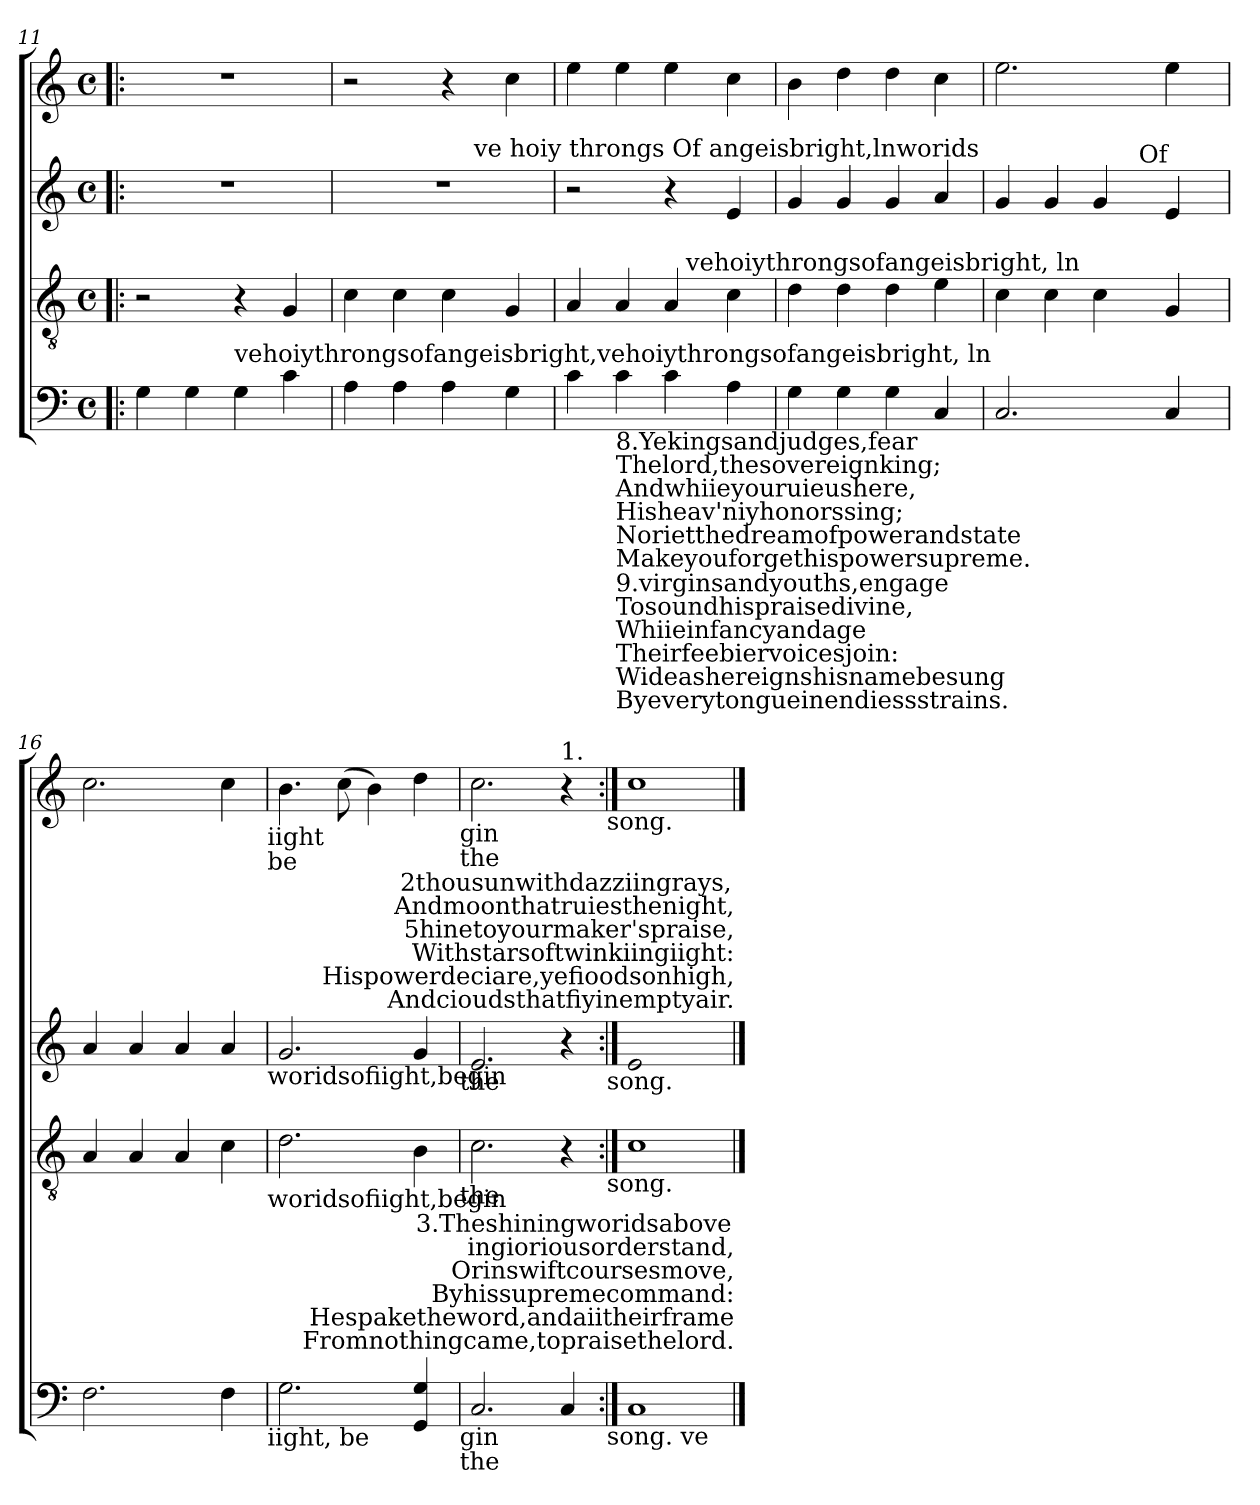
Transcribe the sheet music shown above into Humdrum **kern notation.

**kern	**kern	**kern	**kern
*part4	*part3	*part2	*part1
*staff4	*staff3	*staff2	*staff1
*clefF4	*clefGv2	*clefG2	*clefG2
*k[]	*k[]	*k[]	*k[]
*C:	*C:	*C:	*C:
*M4/4	*M4/4	*M4/4	*M4/4
*met(c)	*met(c)	*met(c)	*met(c)
=11!|:	=11!|:	=11!|:	=11!|:
4G\	2r	1r	1r
4G\	.	.	.
!LO:TX:a:t=vehoiythrongsofangeisbright,vehoiythrongsofangeisbright, ln	!	!	!
4G\	4r	.	.
!LO:N:head=solid	!	!	!
4c\	4G/	.	.
=12	=12	=12	=12
!LO:N:head=solid	!LO:N:head=solid	!	!
*	*	*^	*
4A\	4c\	1r	2ryy	2r
!LO:N:head=solid	!LO:N:head=solid	!	!	!
4A\	4c\	.	.	.
!LO:N:head=solid	!LO:N:head=solid	!	!	!
4A\	4c\	.	8ryy	4r
!	!	!	!LO:TX:a:t=ve hoiy throngs Of angeisbright,lnworids	!
.	.	.	4.ryy	.
!	!	!	!	!LO:N:head=solid
4G\	4G/	.	.	4cc\
=13	=13	=13	=13	=13
!LO:N:head=solid	!LO:N:head=solid	!	!	!LO:N:head=solid
*	*^	*v	*v	*
4c\	4A/	2ryy	2r	4ee\
!LO:TX:b:t=8.Yekingsandjudges,fear\nThelord,thesovereignking;\nAndwhiieyouruieushere,\nHisheav'niyhonorssing;\nNorietthedreamofpowerandstate\nMakeyouforgethispowersupreme.	!	!	!	!
!LO:TX:b:t=9.virginsandyouths,engage\nTosoundhispraisedivine,\nWhiieinfancyandage\nTheirfeebiervoicesjoin&colon;\nWideashereignshisnamebesung\nByeverytongueinendiessstrains.	!	!	!	!
!LO:N:head=solid	!LO:N:head=solid	!	!	!LO:N:head=solid
4c\	4A/	.	.	4ee\
!LO:N:head=solid	!LO:N:head=solid	!	!	!LO:N:head=solid
4c\	4A/	16ryy	4r	4ee\
!	!	!LO:TX:a:t=vehoiythrongsofangeisbright, ln	!	!
.	.	4..ryy	.	.
!LO:N:head=solid	!LO:N:head=solid	!	!LO:N:head=solid	!LO:N:head=solid
4A\	4c\	.	4e/	4cc\
=14	=14	=14	=14	=14
!	!	!	!	!LO:N:head=solid
*	*v	*v	*	*
4G\	4d\	4g/	4b\
4G\	4d\	4g/	4dd\
4G\	4d\	4g/	4dd\
!LO:N:head=solid	!LO:N:head=solid	!LO:N:head=solid	!LO:N:head=solid
4C/	4e\	4a/	4cc\
=15	=15	=15	=15
!	!LO:N:head=solid	!	!LO:N:head=open
*	*	*^	*
2.C/	4c\	4g/	2ryy	2.ee>\
!	!LO:N:head=solid	!	!	!
.	4c\	4g/	.	.
!	!LO:N:head=solid	!	!	!
.	4c\	4g/	8ryy	.
.	.	.	32ryy	.
!	!	!	!LO:TX:a:t=Of	!
.	.	.	4ryy	.
!LO:N:head=solid	!	!LO:N:head=solid	!	!LO:N:head=solid
4C/	4G/	4e/	.	4ee\
.	.	.	16.ryy	.
!!LO:LB:g=z
=16	=16	=16	=16	=16
!	!LO:N:head=solid	!LO:N:head=solid	!	!
*	*	*v	*v	*
2.F\	4A/	4a/	2.cc\
!	!LO:N:head=solid	!LO:N:head=solid	!
.	4A/	4a/	.
!	!LO:N:head=solid	!LO:N:head=solid	!
.	4A/	4a/	.
!LO:N:head=solid	!LO:N:head=solid	!LO:N:head=solid	!LO:N:head=solid
4F\	4c\	4a/	4cc\
!	!	!	!LO:TX:b:t=iight
!	!	!	!LO:TX:b:t=be
!	!	!LO:TX:b:t=woridsofiight,begin	!
!	!LO:TX:b:t=woridsofiight,begin	!	!
!LO:TX:b:t=iight, be	!	!	!
=17	=17	=17	=17
!	!	!	!LO:N:head=solid
2.G\	2.d\	2.g/	4.b\
!	!	!	!LO:N:head=solid
.	.	.	(>8cc\
!	!	!	!LO:N:head=solid
.	.	.	4b\)
!	!LO:N:head=solid	!	!
4GG/ 4G/	4B\	4g/	4dd\
!	!	!	!LO:TX:b:t=gin
!	!	!	!LO:TX:b:t=the
!	!	!LO:TX:b:t=the	!
!	!LO:TX:b:t=the	!	!
!LO:TX:b:t=gin	!	!	!
!LO:TX:b:t=the	!	!	!
=18	=18	=18	=18
!	!	!LO:N:head=open	!
2.C/	2.c\	2.e/	2.cc\
!	!	!	!LO:TX:a:t=1.
!LO:N:head=solid	!	!	!
4C/	4r	4r	4r
!	!	!	!LO:TX:b:t=song.
!	!	!LO:TX:b:t=song.	!
!	!LO:TX:b:t=song.	!	!
!LO:TX:b:t=song. ve	!	!	!
=19:|!	=19:|!	=19:|!	=19:|!
!	!	!LO:N:head=open	!
1C	1c	1e	1cc
!	!	!	!LO:TX:b:t=2thousunwithdazziingrays,\nAndmoonthatruiesthenight,\n5hinetoyourmaker'spraise,\nWithstarsoftwinkiingiight&colon;\nHispowerdeciare,yefioodsonhigh,\nAndcioudsthatfiyinemptyair.
!	!LO:TX:b:t=3.Theshiningworidsabove\ningioriousorderstand,\nOrinswiftcoursesmove,\nByhissupremecommand&colon;\nHespaketheword,andaiitheirframe\nFromnothingcame,topraisethelord.	!	!
==	==	==	==
*-	*-	*-	*-
